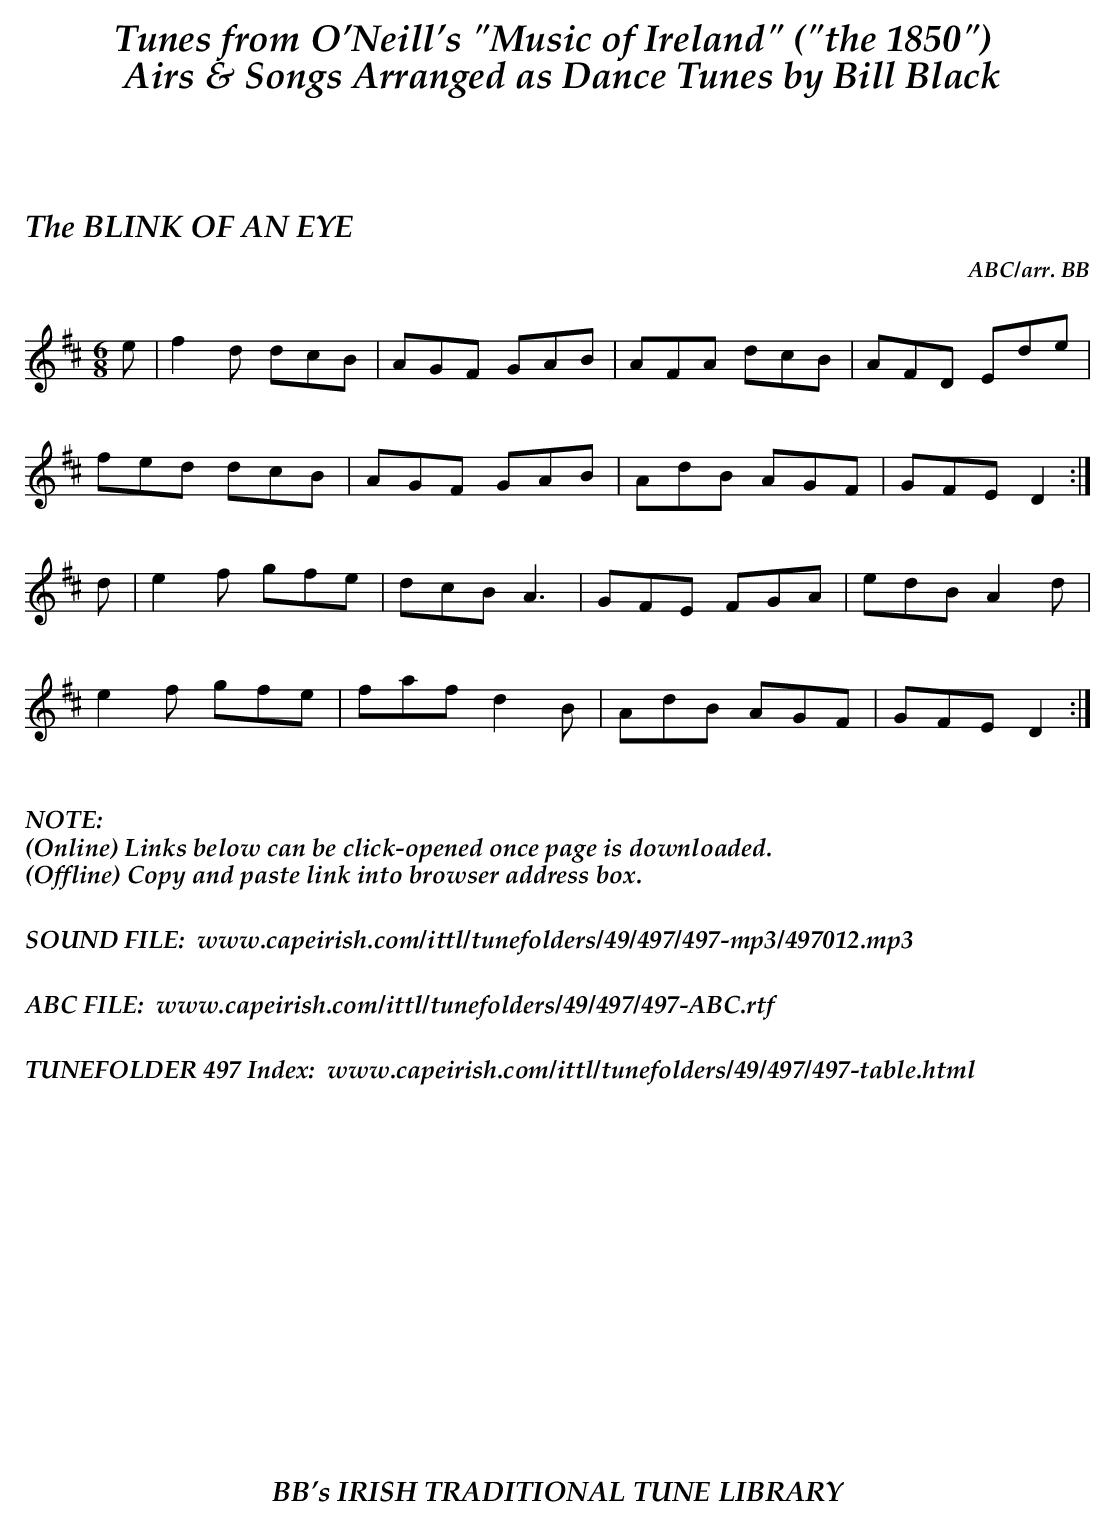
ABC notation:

X:1
T:BLINK OF AN EYE, The
C:ABC/arr. BB
M:6/8
L:1/8
K:D
e|f2d dcB|AGF GAB|AFA dcB|AFD Ede|
fed dcB|AGF GAB|AdB AGF|GFE D2 :|
d|e2f gfe|dcB A3|GFE FGA|edB A2d|
e2f gfe|faf d2B|AdB AGF|GFE D2 :|
%%vskip .3in
%%textoption left
%%textfont "Palatino-BoldItalic" 16
%%begintext
%%NOTE:
(Online) Links below can be click-opened once page is downloaded.
(Offline) Copy and paste link into browser address box.
%%
%%
SOUND FILE:  www.capeirish.com/ittl/tunefolders/49/497/497-mp3/497012.mp3
%%
%%
ABC FILE:  www.capeirish.com/ittl/tunefolders/49/497/497-ABC.rtf
%%
%%
TUNEFOLDER 497 Index:  www.capeirish.com/ittl/tunefolders/49/497/497-table.html
